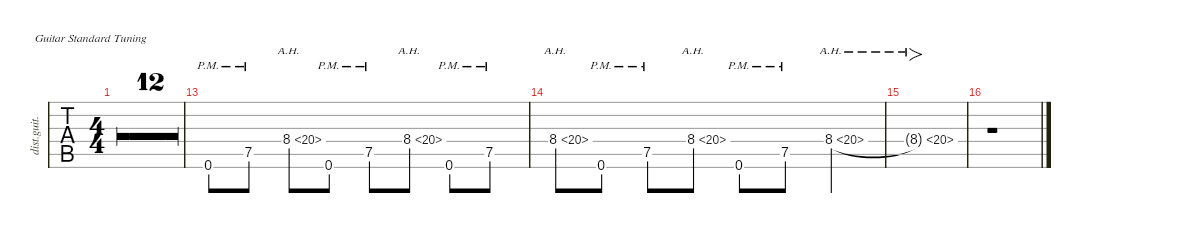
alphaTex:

\defaultSystemsLayout 4
\hideDynamics
\bracketExtendMode nobrackets
\track ("Lead / Rhythm Extras" "dist.guit.") {defaultSystemsLayout 4 multiBarRest instrument distortionguitar}
\staff {tabs}
\tuning (E4 B3 G3 D3 A2 E2)
\ts (4 4)
\tempo 212
\clef g2
\ks c
r.1{dy mf} |
r.1 |
r.1 |
r.1 |
r.1 |
r.1 |
r.1 |
r.1 |
r.1 |
r.1 |
r.1 |
r.1 |
0.6{pm}.8 7.5{pm}.8 8.4{ah 12 acc #}.8 0.6{pm}.8 7.5{pm}.8 8.4{ah 12 acc #}.8 0.6{pm}.8 7.5{pm}.8 |
8.4{ah 12 acc #}.8 0.6{pm}.8 7.5{pm}.8 8.4{ah 12 acc #}.8 0.6{pm}.8 7.5{pm}.8 8.4{ah 12 acc #}.4 |
8.4{ah 12 t acc #}.1{fo} |
r.1
